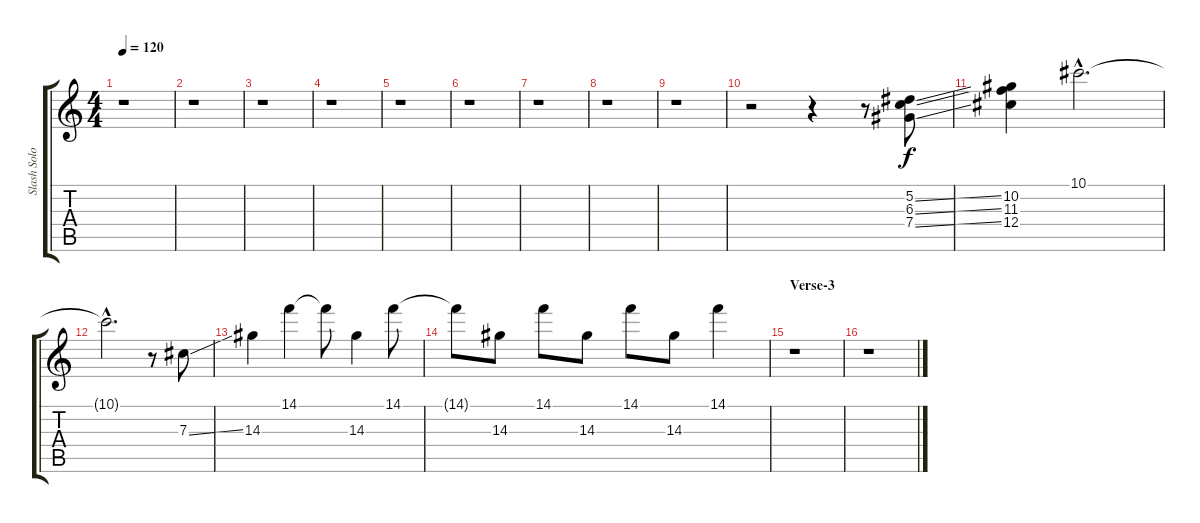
\track ("Slash Solo" "Slash Solo") {instrument acousticguitarsteel}
\staff {score tabs}
\tuning (Eb4 Bb3 Gb3 Db3 Ab2 Eb2) {hide}
\ts (4 4)
\tempo 120
\clef g2
\ks c
r.1{dy f} |
r.1 |
r.1 |
r.1 |
r.1 |
r.1 |
r.1 |
r.1 |
r.1 |
r.2 r.4 r.8 (5.2{ss} 6.3{ss} 7.4{ss}).8 |
(10.2 11.3 12.4).4 10.1{hac}.2{d} |
10.1{hac t}.2{d} r.8 7.3{ss}.8 |
14.3.4 14.1.4 14.1{t}.8 14.3.4 14.1.8 |
14.1{t}.8 14.3.8 14.1.8 14.3.8 14.1.8 14.3.8 14.1.4 |
\section ("" "Verse-3")
r.1 |
r.1
